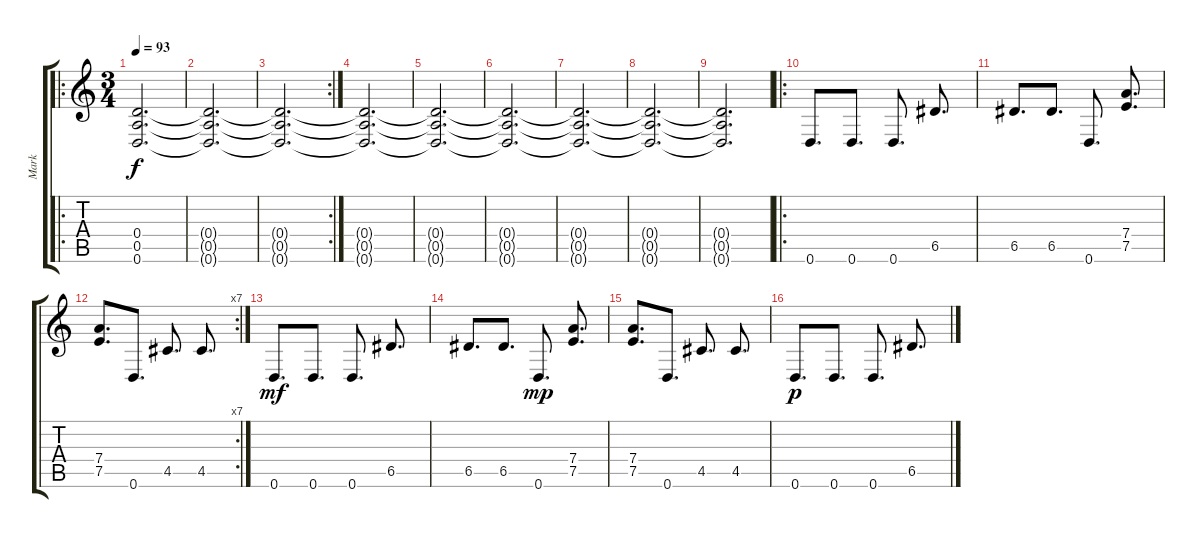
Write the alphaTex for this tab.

\track ("Mark" "Mark") {solo instrument overdrivenguitar}
\staff {score tabs}
\tuning (E4 B3 G3 D3 A2 D2) {hide}
\ro
\ts (3 4)
\tempo 93
\clef g2
\ks c
(0.4{t} 0.5{t} 0.6{t}).2{d dy f} |
(0.4{t} 0.5{t} 0.6{t}).2{d} |
\rc 2
(0.4{t} 0.5{t} 0.6{t}).2{d} |
(0.4{t} 0.5{t} 0.6{t}).2{d} |
(0.4{t} 0.5{t} 0.6{t}).2{d} |
(0.4{t} 0.5{t} 0.6{t}).2{d} |
(0.4{t} 0.5{t} 0.6{t}).2{d} |
(0.4{t} 0.5{t} 0.6{t}).2{d} |
(0.4{t} 0.5{t} 0.6{t}).2{d} |
\ro
0.6.8{d} 0.6.8{d} 0.6.8{d} 6.5.8{d} |
6.5.8{d} 6.5.8{d} 0.6.8{d} (7.4 7.5).8{d} |
\rc 7
(7.4 7.5).8{d} 0.6.8{d} 4.5.8{d} 4.5.8{d} |
0.6.8{d dy mf} 0.6.8{d} 0.6.8{d} 6.5.8{d} |
6.5.8{d} 6.5.8{d} 0.6.8{d dy mp} (7.4 7.5).8{d} |
(7.4 7.5).8{d} 0.6.8{d} 4.5.8{d} 4.5.8{d} |
0.6.8{d dy p} 0.6.8{d} 0.6.8{d} 6.5.8{d}
